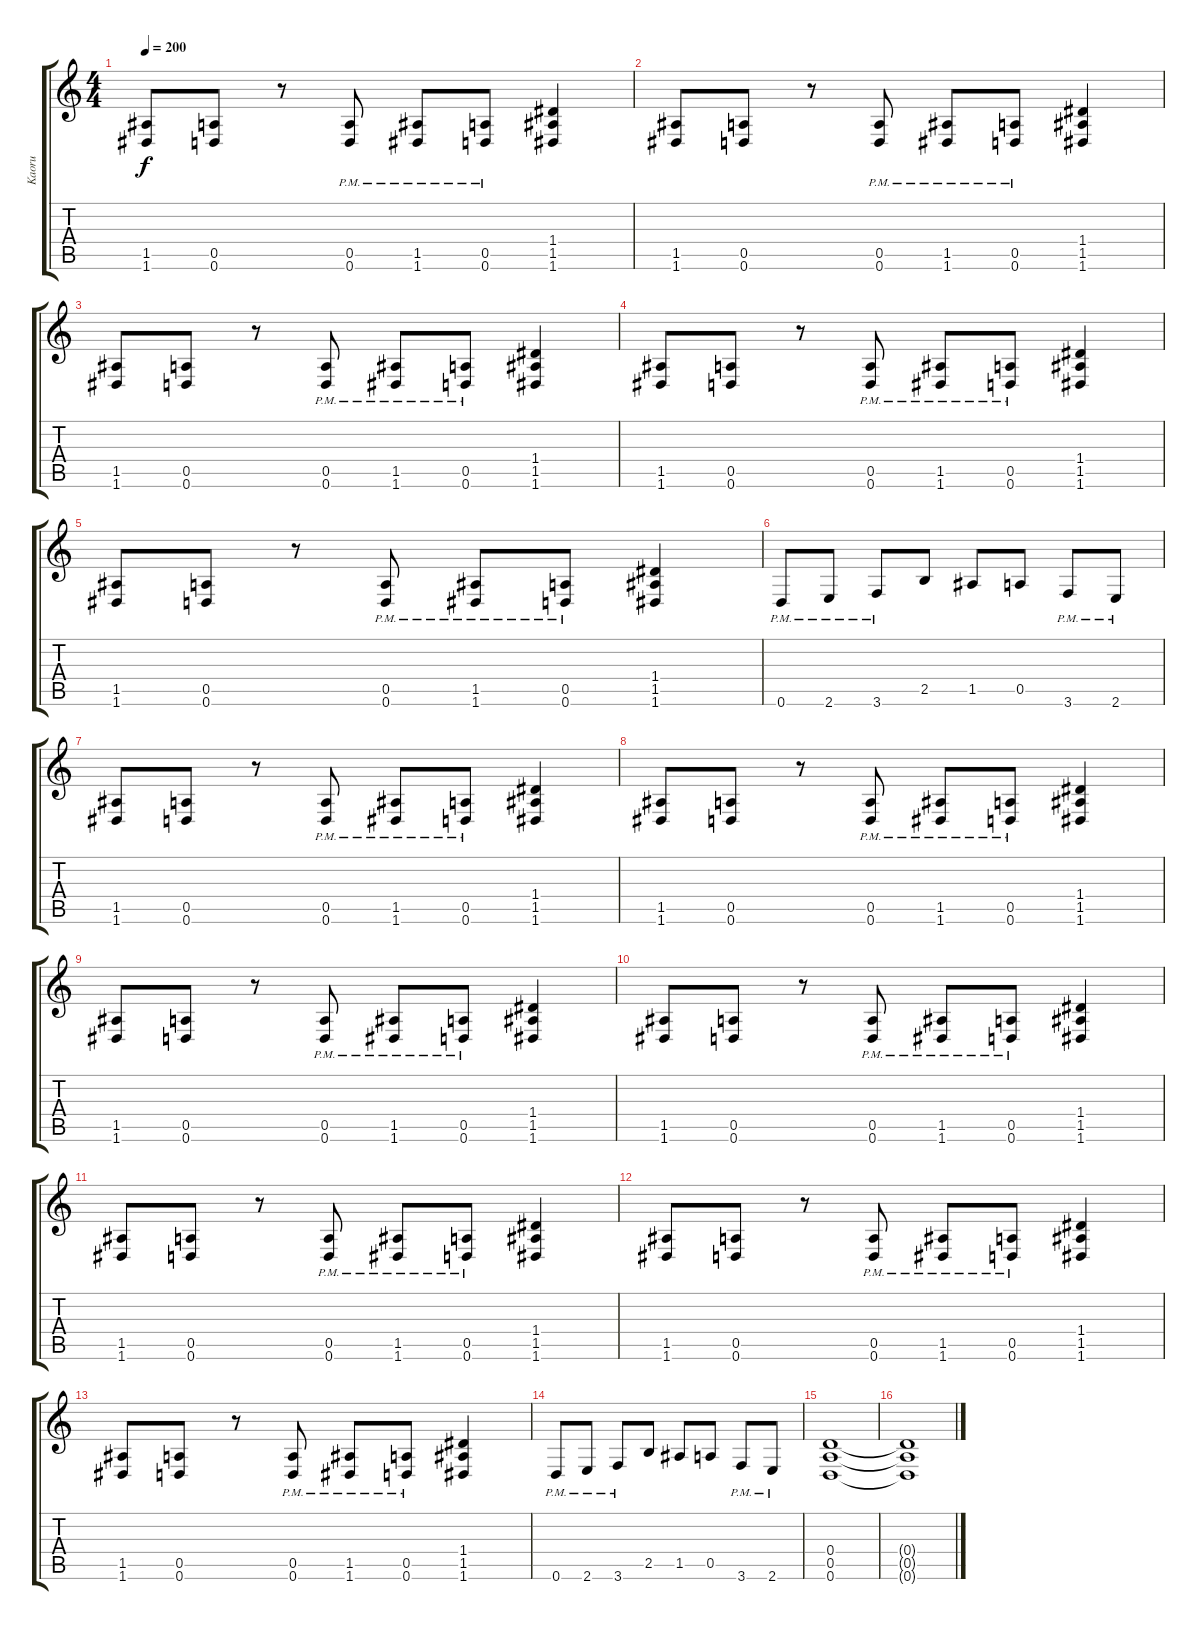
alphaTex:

\track ("Kaoru" "Kaoru") {instrument overdrivenguitar}
\staff {score tabs}
\tuning (E4 B3 G3 D3 A2 D2) {hide}
\ts (4 4)
\tempo 200
\clef g2
\ks c
(1.5 1.6).8{dy f} (0.5 0.6).8 r.8 (0.5{pm} 0.6{pm}).8 (1.5{pm} 1.6{pm}).8 (0.5{pm} 0.6{pm}).8 (1.4 1.5 1.6).4 |
(1.5 1.6).8 (0.5 0.6).8 r.8 (0.5{pm} 0.6{pm}).8 (1.5{pm} 1.6{pm}).8 (0.5{pm} 0.6{pm}).8 (1.4 1.5 1.6).4 |
(1.5 1.6).8 (0.5 0.6).8 r.8 (0.5{pm} 0.6{pm}).8 (1.5{pm} 1.6{pm}).8 (0.5{pm} 0.6{pm}).8 (1.4 1.5 1.6).4 |
(1.5 1.6).8 (0.5 0.6).8 r.8 (0.5{pm} 0.6{pm}).8 (1.5{pm} 1.6{pm}).8 (0.5{pm} 0.6{pm}).8 (1.4 1.5 1.6).4 |
(1.5 1.6).8 (0.5 0.6).8 r.8 (0.5{pm} 0.6{pm}).8 (1.5{pm} 1.6{pm}).8 (0.5{pm} 0.6{pm}).8 (1.4 1.5 1.6).4 |
0.6{pm}.8 2.6{pm}.8 3.6{pm}.8 2.5.8 1.5.8 0.5.8 3.6{pm}.8 2.6{pm}.8 |
(1.5 1.6).8 (0.5 0.6).8 r.8 (0.5{pm} 0.6{pm}).8 (1.5{pm} 1.6{pm}).8 (0.5{pm} 0.6{pm}).8 (1.4 1.5 1.6).4 |
(1.5 1.6).8 (0.5 0.6).8 r.8 (0.5{pm} 0.6{pm}).8 (1.5{pm} 1.6{pm}).8 (0.5{pm} 0.6{pm}).8 (1.4 1.5 1.6).4 |
(1.5 1.6).8 (0.5 0.6).8 r.8 (0.5{pm} 0.6{pm}).8 (1.5{pm} 1.6{pm}).8 (0.5{pm} 0.6{pm}).8 (1.4 1.5 1.6).4 |
(1.5 1.6).8 (0.5 0.6).8 r.8 (0.5{pm} 0.6{pm}).8 (1.5{pm} 1.6{pm}).8 (0.5{pm} 0.6{pm}).8 (1.4 1.5 1.6).4 |
(1.5 1.6).8 (0.5 0.6).8 r.8 (0.5{pm} 0.6{pm}).8 (1.5{pm} 1.6{pm}).8 (0.5{pm} 0.6{pm}).8 (1.4 1.5 1.6).4 |
(1.5 1.6).8 (0.5 0.6).8 r.8 (0.5{pm} 0.6{pm}).8 (1.5{pm} 1.6{pm}).8 (0.5{pm} 0.6{pm}).8 (1.4 1.5 1.6).4 |
(1.5 1.6).8 (0.5 0.6).8 r.8 (0.5{pm} 0.6{pm}).8 (1.5{pm} 1.6{pm}).8 (0.5{pm} 0.6{pm}).8 (1.4 1.5 1.6).4 |
0.6{pm}.8 2.6{pm}.8 3.6{pm}.8 2.5.8 1.5.8 0.5.8 3.6{pm}.8 2.6{pm}.8 |
(0.4 0.5 0.6).1 |
(0.4{t} 0.5{t} 0.6{t}).1
